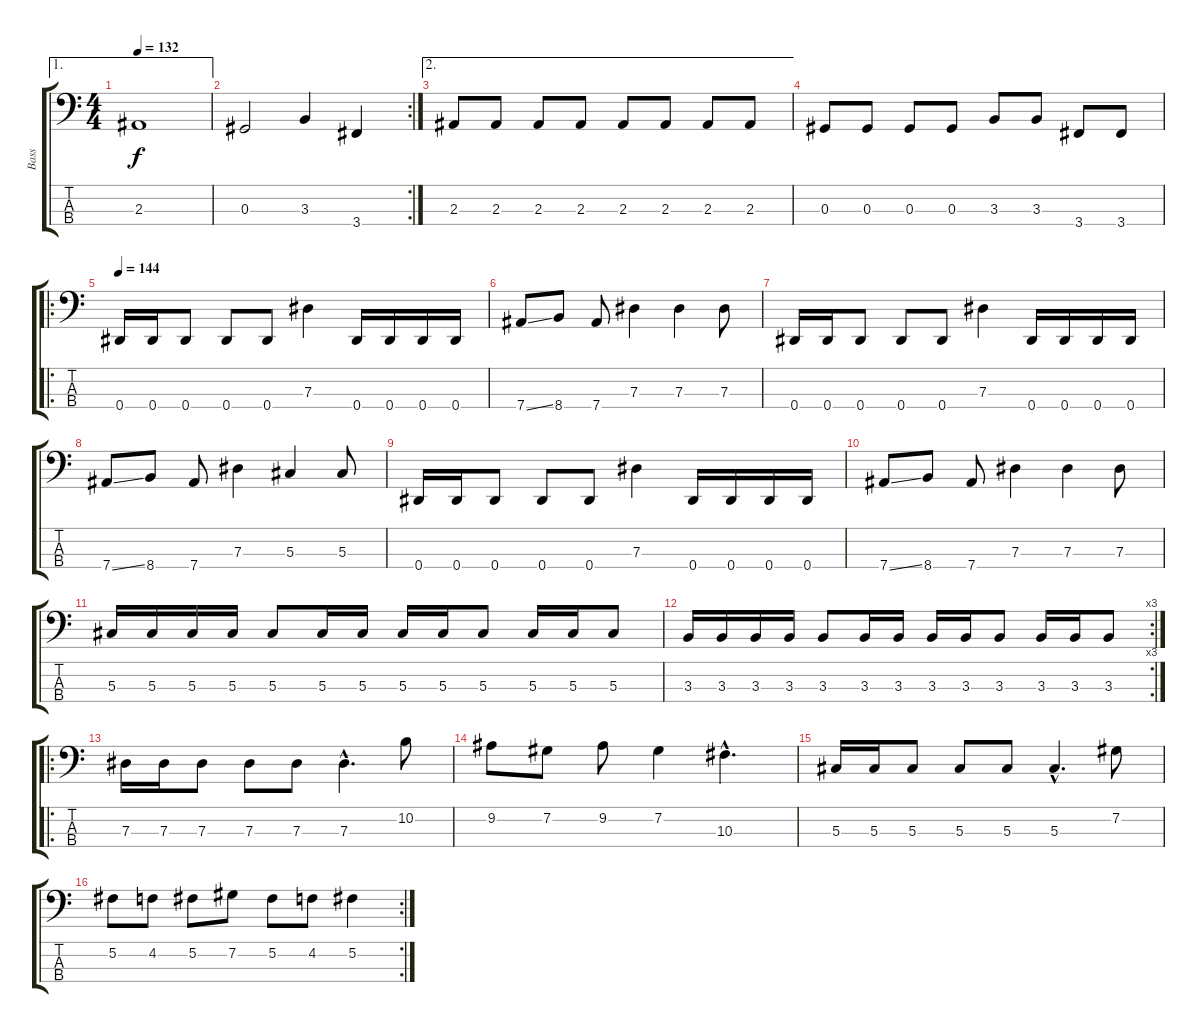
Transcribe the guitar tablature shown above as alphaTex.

\track ("Bass" "Bass") {instrument electricbasspick}
\staff {score tabs}
\tuning (Gb2 Db2 Ab1 Eb1) {hide}
\ae 1
\ts (4 4)
\tempo 132
\clef f4
\ks c
2.3.1{dy f} |
\rc 2
0.3.2 3.3.4 3.4.4 |
\ae 2
2.3.8 2.3.8 2.3.8 2.3.8 2.3.8 2.3.8 2.3.8 2.3.8 |
0.3.8 0.3.8 0.3.8 0.3.8 3.3.8 3.3.8 3.4.8 3.4.8 |
\ro
\tempo 144
0.4.16 0.4.16 0.4.8 0.4.8 0.4.8 7.3.4 0.4.16 0.4.16 0.4.16 0.4.16 |
7.4{ss}.8 8.4.8 7.4.8 7.3.4 7.3.4 7.3.8 |
0.4.16 0.4.16 0.4.8 0.4.8 0.4.8 7.3.4 0.4.16 0.4.16 0.4.16 0.4.16 |
7.4{ss}.8 8.4.8 7.4.8 7.3.4 5.3.4 5.3.8 |
0.4.16 0.4.16 0.4.8 0.4.8 0.4.8 7.3.4 0.4.16 0.4.16 0.4.16 0.4.16 |
7.4{ss}.8 8.4.8 7.4.8 7.3.4 7.3.4 7.3.8 |
5.3.16 5.3.16 5.3.16 5.3.16 5.3.8 5.3.16 5.3.16 5.3.16 5.3.16 5.3.8 5.3.16 5.3.16 5.3.8 |
\rc 3
3.3.16 3.3.16 3.3.16 3.3.16 3.3.8 3.3.16 3.3.16 3.3.16 3.3.16 3.3.8 3.3.16 3.3.16 3.3.8 |
\ro
7.3.16 7.3.16 7.3.8 7.3.8 7.3.8 7.3{hac}.4{d} 10.2.8 |
9.2.8 7.2.8 9.2.8 7.2.4 10.3{hac}.4{d} |
5.3.16 5.3.16 5.3.8 5.3.8 5.3.8 5.3{hac}.4{d} 7.2.8 |
\rc 2
5.2.8 4.2.8 5.2.8 7.2.8 5.2.8 4.2.8 5.2.4
